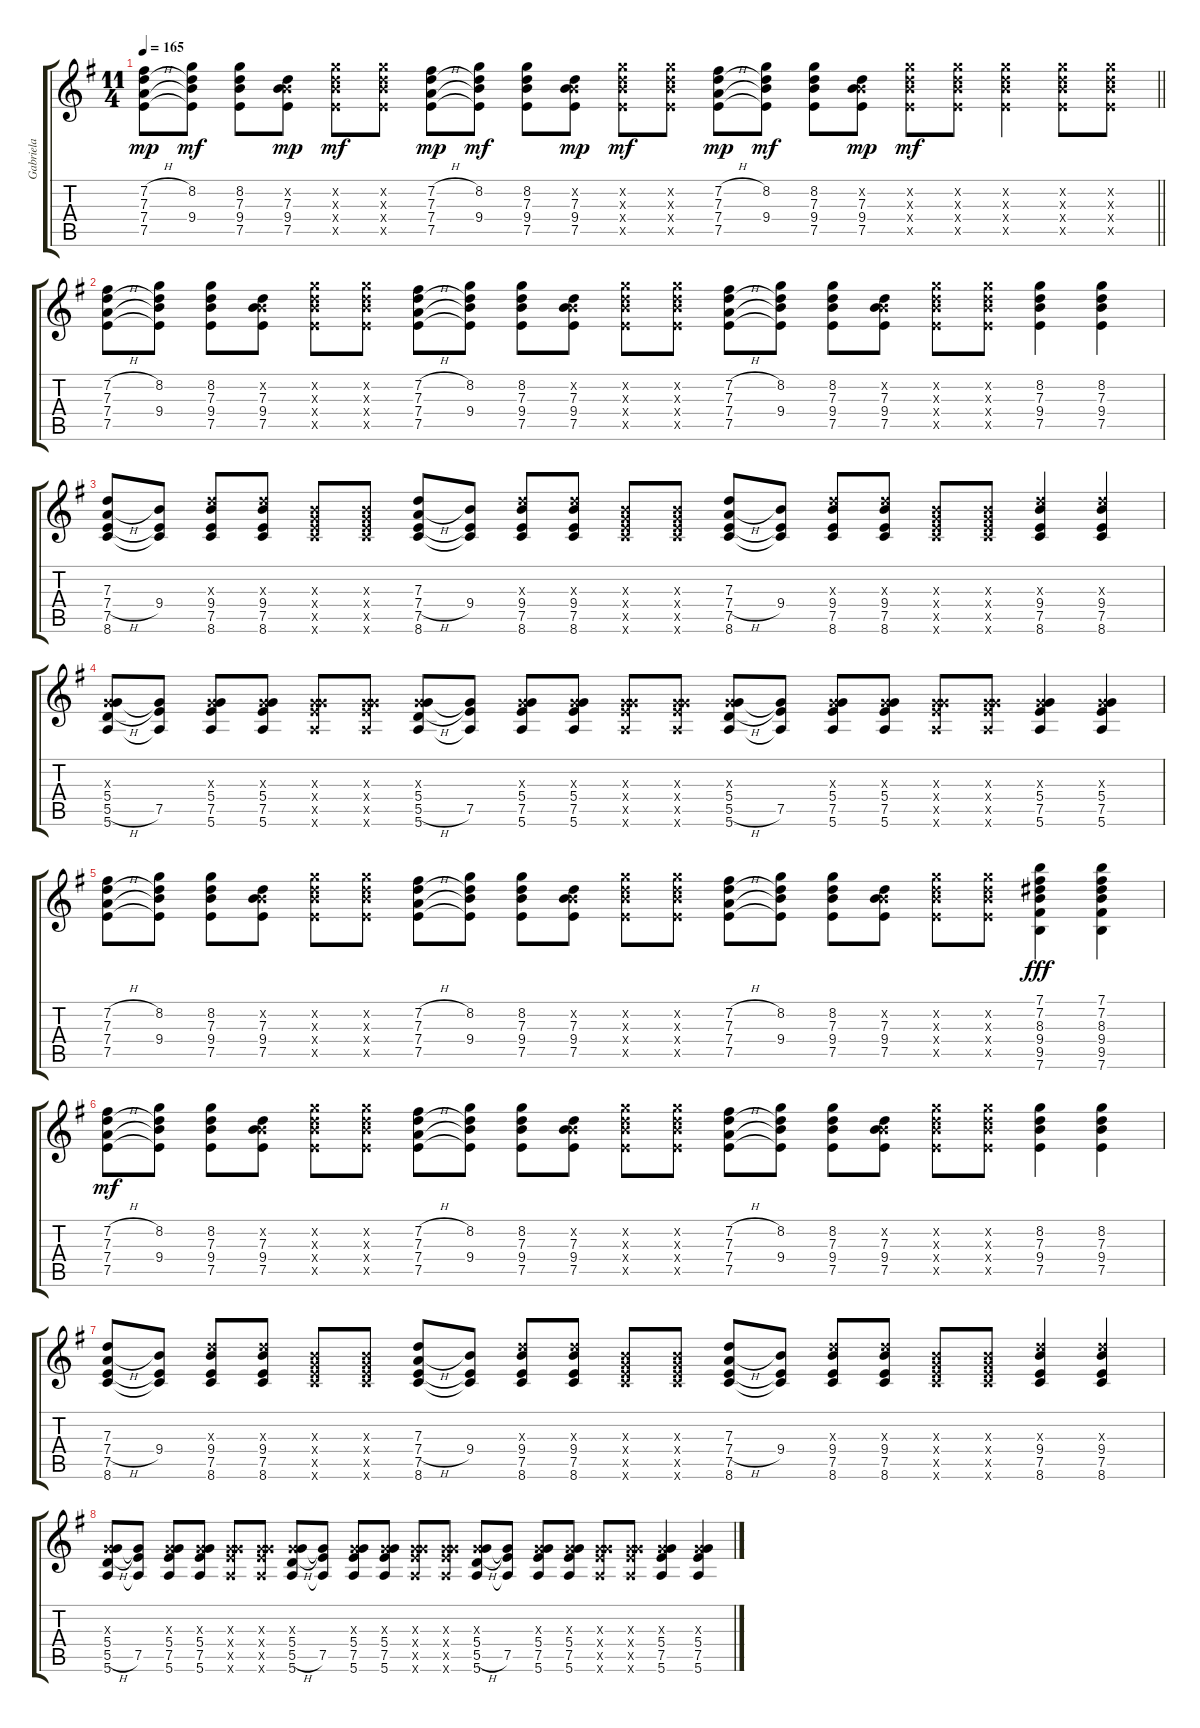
\track ("Gabriela" "Gabriela") {instrument acousticguitarnylon}
\staff {score tabs}
\tuning (E4 B3 G3 D3 A2 E2) {hide}
\ts (11 4)
\tempo 165
\clef g2
\barLineRight lightlight
\ks g
(7.2{h} 7.3 7.4{h} 7.5).8{dy mp} (8.2 7.3{t} 9.4 7.5{t}).8{dy mf} (8.2 7.3 9.4 7.5).8 (0.2{x} 7.3 9.4 7.5).8{dy mp} (8.2{x} 7.3{x} 9.4{x} 7.5{x}).8{dy mf} (8.2{x} 7.3{x} 9.4{x} 7.5{x}).8 (7.2{h} 7.3 7.4{h} 7.5).8{dy mp} (8.2 7.3{t} 9.4 7.5{t}).8{dy mf} (8.2 7.3 9.4 7.5).8 (0.2{x} 7.3 9.4 7.5).8{dy mp} (8.2{x} 7.3{x} 9.4{x} 7.5{x}).8{dy mf} (8.2{x} 7.3{x} 9.4{x} 7.5{x}).8 (7.2{h} 7.3 7.4{h} 7.5).8{dy mp} (8.2 7.3{t} 9.4 7.5{t}).8{dy mf} (8.2 7.3 9.4 7.5).8 (0.2{x} 7.3 9.4 7.5).8{dy mp} (8.2{x} 7.3{x} 9.4{x} 7.5{x}).8{dy mf} (8.2{x} 7.3{x} 9.4{x} 7.5{x}).8 (8.2{x} 7.3{x} 9.4{x} 7.5{x}).4 (8.2{x} 7.3{x} 9.4{x} 7.5{x}).8 (8.2{x} 7.3{x} 9.4{x} 7.5{x}).8 |
(7.2{h} 7.3 7.4{h} 7.5).8{balance 4} (8.2 7.3{t} 9.4 7.5{t}).8 (8.2 7.3 9.4 7.5).8 (0.2{x} 7.3 9.4 7.5).8 (8.2{x} 7.3{x} 9.4{x} 7.5{x}).8 (8.2{x} 7.3{x} 9.4{x} 7.5{x}).8 (7.2{h} 7.3 7.4{h} 7.5).8 (8.2 7.3{t} 9.4 7.5{t}).8 (8.2 7.3 9.4 7.5).8 (0.2{x} 7.3 9.4 7.5).8 (8.2{x} 7.3{x} 9.4{x} 7.5{x}).8 (8.2{x} 7.3{x} 9.4{x} 7.5{x}).8 (7.2{h} 7.3 7.4{h} 7.5).8 (8.2 7.3{t} 9.4 7.5{t}).8 (8.2 7.3 9.4 7.5).8 (0.2{x} 7.3 9.4 7.5).8 (8.2{x} 7.3{x} 9.4{x} 7.5{x}).8 (8.2{x} 7.3{x} 9.4{x} 7.5{x}).8 (8.2 7.3 9.4 7.5).4 (8.2 7.3 9.4 7.5).4 |
(7.3 7.4{h} 7.5 8.6).8 (9.4 7.5{t} 8.6{t}).8 (7.3{x} 9.4 7.5 8.6).8 (7.3{x} 9.4 7.5 8.6).8 (0.3{x} 9.4{x} 7.5{x} 8.6{x}).8 (0.3{x} 9.4{x} 7.5{x} 8.6{x}).8 (7.3 7.4{h} 7.5 8.6).8 (9.4 7.5{t} 8.6{t}).8 (7.3{x} 9.4 7.5 8.6).8 (7.3{x} 9.4 7.5 8.6).8 (0.3{x} 9.4{x} 7.5{x} 8.6{x}).8 (0.3{x} 9.4{x} 7.5{x} 8.6{x}).8 (7.3 7.4{h} 7.5 8.6).8 (9.4 7.5{t} 8.6{t}).8 (7.3{x} 9.4 7.5 8.6).8 (7.3{x} 9.4 7.5 8.6).8 (0.3{x} 9.4{x} 7.5{x} 8.6{x}).8 (0.3{x} 9.4{x} 7.5{x} 8.6{x}).8 (7.3{x} 9.4 7.5 8.6).4 (7.3{x} 9.4 7.5 8.6).4 |
(0.3{x} 5.4 5.5{h} 5.6).8 (5.4{t} 7.5 5.6{t}).8 (0.3{x} 5.4 7.5 5.6).8 (0.3{x} 5.4 7.5 5.6).8 (0.3{x} 5.4{x} 7.5{x} 5.6{x}).8 (0.3{x} 5.4{x} 7.5{x} 5.6{x}).8 (0.3{x} 5.4 5.5{h} 5.6).8 (5.4{t} 7.5 5.6{t}).8 (0.3{x} 5.4 7.5 5.6).8 (0.3{x} 5.4 7.5 5.6).8 (0.3{x} 5.4{x} 7.5{x} 5.6{x}).8 (0.3{x} 5.4{x} 7.5{x} 5.6{x}).8 (0.3{x} 5.4 5.5{h} 5.6).8 (5.4{t} 7.5 5.6{t}).8 (0.3{x} 5.4 7.5 5.6).8 (0.3{x} 5.4 7.5 5.6).8 (0.3{x} 5.4{x} 7.5{x} 5.6{x}).8 (0.3{x} 5.4{x} 7.5{x} 5.6{x}).8 (0.3{x} 5.4 7.5 5.6).4 (0.3{x} 5.4 7.5 5.6).4 |
(7.2{h} 7.3 7.4{h} 7.5).8 (8.2 7.3{t} 9.4 7.5{t}).8 (8.2 7.3 9.4 7.5).8 (0.2{x} 7.3 9.4 7.5).8 (8.2{x} 7.3{x} 9.4{x} 7.5{x}).8 (8.2{x} 7.3{x} 9.4{x} 7.5{x}).8 (7.2{h} 7.3 7.4{h} 7.5).8 (8.2 7.3{t} 9.4 7.5{t}).8 (8.2 7.3 9.4 7.5).8 (0.2{x} 7.3 9.4 7.5).8 (8.2{x} 7.3{x} 9.4{x} 7.5{x}).8 (8.2{x} 7.3{x} 9.4{x} 7.5{x}).8 (7.2{h} 7.3 7.4{h} 7.5).8 (8.2 7.3{t} 9.4 7.5{t}).8 (8.2 7.3 9.4 7.5).8 (0.2{x} 7.3 9.4 7.5).8 (8.2{x} 7.3{x} 9.4{x} 7.5{x}).8 (8.2{x} 7.3{x} 9.4{x} 7.5{x}).8 (7.1 7.2 8.3 9.4 9.5 7.6).4{dy fff} (7.1 7.2 8.3 9.4 9.5 7.6).4 |
(7.2{h} 7.3 7.4{h} 7.5).8{dy mf} (8.2 7.3{t} 9.4 7.5{t}).8 (8.2 7.3 9.4 7.5).8 (0.2{x} 7.3 9.4 7.5).8 (8.2{x} 7.3{x} 9.4{x} 7.5{x}).8 (8.2{x} 7.3{x} 9.4{x} 7.5{x}).8 (7.2{h} 7.3 7.4{h} 7.5).8 (8.2 7.3{t} 9.4 7.5{t}).8 (8.2 7.3 9.4 7.5).8 (0.2{x} 7.3 9.4 7.5).8 (8.2{x} 7.3{x} 9.4{x} 7.5{x}).8 (8.2{x} 7.3{x} 9.4{x} 7.5{x}).8 (7.2{h} 7.3 7.4{h} 7.5).8 (8.2 7.3{t} 9.4 7.5{t}).8 (8.2 7.3 9.4 7.5).8 (0.2{x} 7.3 9.4 7.5).8 (8.2{x} 7.3{x} 9.4{x} 7.5{x}).8 (8.2{x} 7.3{x} 9.4{x} 7.5{x}).8 (8.2 7.3 9.4 7.5).4 (8.2 7.3 9.4 7.5).4 |
(7.3 7.4{h} 7.5 8.6).8 (9.4 7.5{t} 8.6{t}).8 (7.3{x} 9.4 7.5 8.6).8 (7.3{x} 9.4 7.5 8.6).8 (0.3{x} 9.4{x} 7.5{x} 8.6{x}).8 (0.3{x} 9.4{x} 7.5{x} 8.6{x}).8 (7.3 7.4{h} 7.5 8.6).8 (9.4 7.5{t} 8.6{t}).8 (7.3{x} 9.4 7.5 8.6).8 (7.3{x} 9.4 7.5 8.6).8 (0.3{x} 9.4{x} 7.5{x} 8.6{x}).8 (0.3{x} 9.4{x} 7.5{x} 8.6{x}).8 (7.3 7.4{h} 7.5 8.6).8 (9.4 7.5{t} 8.6{t}).8 (7.3{x} 9.4 7.5 8.6).8 (7.3{x} 9.4 7.5 8.6).8 (0.3{x} 9.4{x} 7.5{x} 8.6{x}).8 (0.3{x} 9.4{x} 7.5{x} 8.6{x}).8 (7.3{x} 9.4 7.5 8.6).4 (7.3{x} 9.4 7.5 8.6).4 |
(0.3{x} 5.4 5.5{h} 5.6).8 (5.4{t} 7.5 5.6{t}).8 (0.3{x} 5.4 7.5 5.6).8 (0.3{x} 5.4 7.5 5.6).8 (0.3{x} 5.4{x} 7.5{x} 5.6{x}).8 (0.3{x} 5.4{x} 7.5{x} 5.6{x}).8 (0.3{x} 5.4 5.5{h} 5.6).8 (5.4{t} 7.5 5.6{t}).8 (0.3{x} 5.4 7.5 5.6).8 (0.3{x} 5.4 7.5 5.6).8 (0.3{x} 5.4{x} 7.5{x} 5.6{x}).8 (0.3{x} 5.4{x} 7.5{x} 5.6{x}).8 (0.3{x} 5.4 5.5{h} 5.6).8 (5.4{t} 7.5 5.6{t}).8 (0.3{x} 5.4 7.5 5.6).8 (0.3{x} 5.4 7.5 5.6).8 (0.3{x} 5.4{x} 7.5{x} 5.6{x}).8 (0.3{x} 5.4{x} 7.5{x} 5.6{x}).8 (0.3{x} 5.4 7.5 5.6).4 (0.3{x} 5.4 7.5 5.6).4
